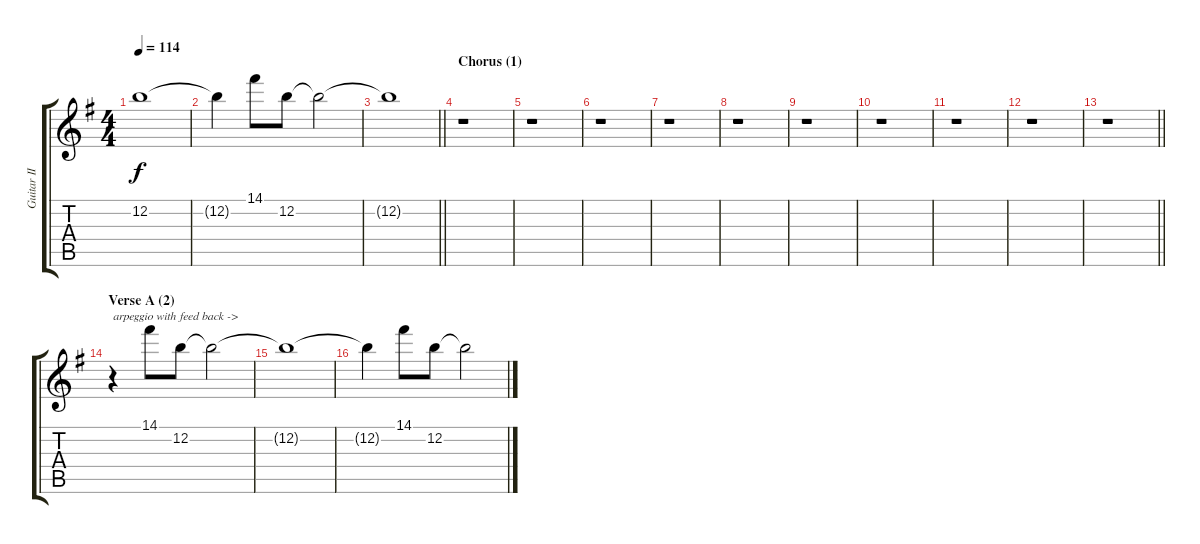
\track ("Guitar II" "Guitar II") {instrument distortionguitar}
\staff {score tabs}
\tuning (E4 B3 G3 D3 A2 E2) {hide}
\ts (4 4)
\tempo 114
\clef g2
\ks eminor
12.2{t}.1{dy f} |
12.2{t}.4 14.1.8 12.2.8 12.2{t}.2 |
\barLineRight lightlight
12.2{t}.1 |
\section ("" "Chorus (1)")
r.1 |
r.1 |
r.1 |
r.1 |
r.1 |
r.1 |
r.1 |
r.1 |
r.1 |
\barLineRight lightlight
r.1 |
\section ("" "Verse A (2)")
r.4{txt "arpeggio with feed back ->"} 14.1.8 12.2.8 12.2{t}.2 |
12.2{t}.1 |
12.2{t}.4 14.1.8 12.2.8 12.2{t}.2
